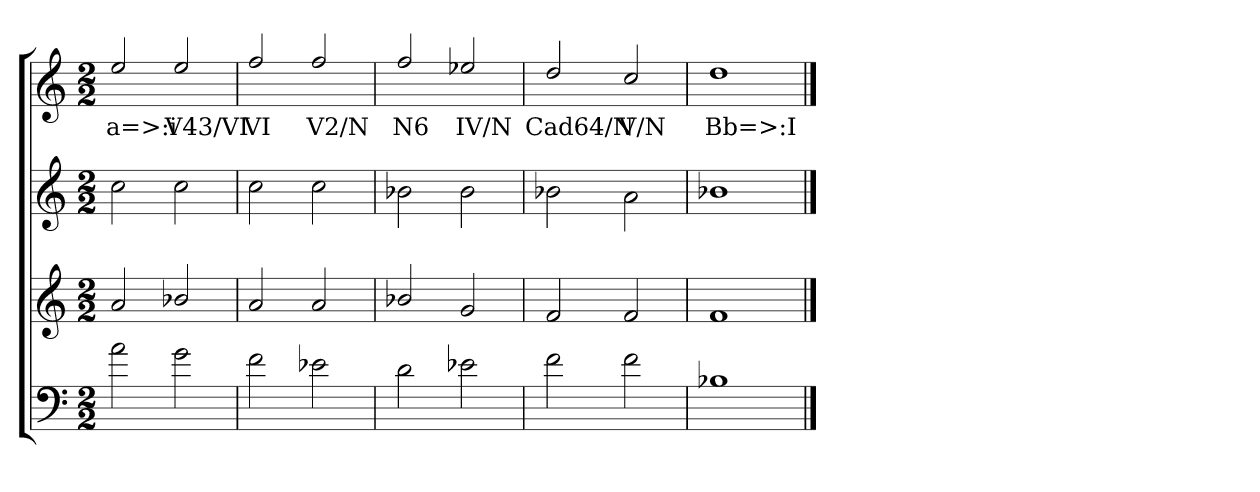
**kern	**kern	**kern	**kern	**text
*part4	*part3	*part2	*part1	*part1
*staff4	*staff3	*staff2	*staff1	*staff1
*clefF4	*clefG2	*clefG2	*clefG2	*
*k[]	*k[]	*k[]	*k[]	*
*C:	*C:	*C:	*C:	*
*M2/2	*M2/2	*M2/2	*M2/2	*
=1	=1	=1	=1	=1
2a\	2a/	2cc\	2ee/	a=>:i
2g\	2b-X/	2cc\	2ee/	V43/VI
=2	=2	=2	=2	=2
2f\	2a/	2cc\	2ff/	VI
2e-X\	2a/	2cc\	2ff/	V2/N
=3	=3	=3	=3	=3
2d\	2b-X/	2b-X\	2ff/	N6
2e-X\	2g/	2b-\	2ee-X/	IV/N
=4	=4	=4	=4	=4
2f\	2f/	2b-X\	2dd/	Cad64/N
2f\	2f/	2a\	2cc/	V/N
=5	=5	=5	=5	=5
1B-X\	1f/	1b-X\	1dd/	Bb=>:I
==	==	==	==	==
*-	*-	*-	*-	*-
